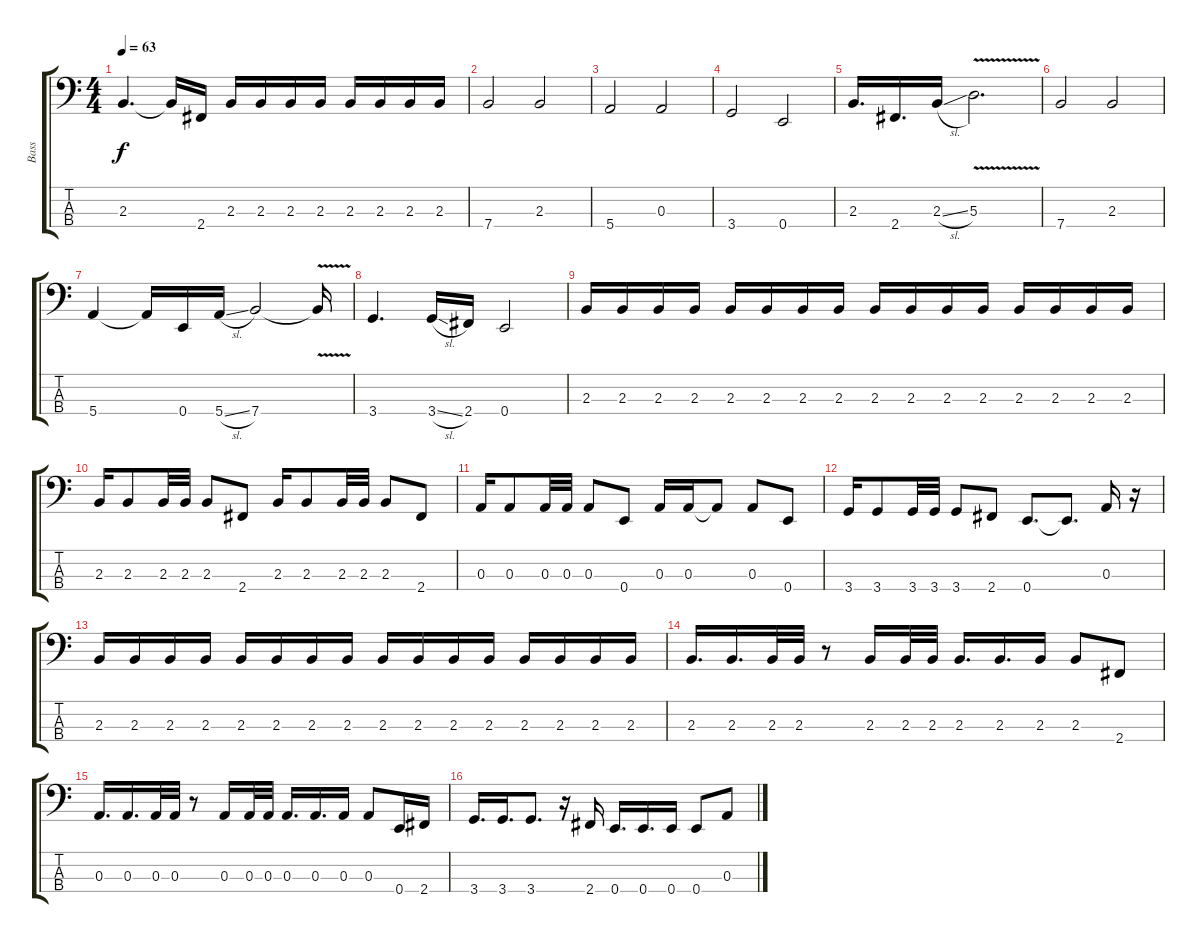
\track ("Bass" "Bass") {instrument electricbasspick}
\staff {score tabs}
\tuning (G2 D2 A1 E1) {hide}
\ts (4 4)
\tempo 63
\clef f4
\ks c
2.3.4{d dy f} 2.3{t}.16 2.4.16 2.3.16 2.3.16 2.3.16 2.3.16 2.3.16 2.3.16 2.3.16 2.3.16 |
7.4.2 2.3.2 |
5.4.2 0.3.2 |
3.4.2 0.4.2 |
2.3.16{d} 2.4.16{d} 2.3{sl}.16 5.3{v}.2{d} |
7.4.2 2.3.2 |
5.4.4 5.4{t}.16 0.4.16 5.4{sl}.16 7.4.2 7.4{v t}.16 |
3.4.4{d} 3.4{sl}.16 2.4.16 0.4.2 |
2.3.16 2.3.16 2.3.16 2.3.16 2.3.16 2.3.16 2.3.16 2.3.16 2.3.16 2.3.16 2.3.16 2.3.16 2.3.16 2.3.16 2.3.16 2.3.16 |
2.3.16 2.3.8 2.3.32 2.3.32 2.3.8 2.4.8 2.3.16 2.3.8 2.3.32 2.3.32 2.3.8 2.4.8 |
0.3.16 0.3.8 0.3.32 0.3.32 0.3.8 0.4.8 0.3.16 0.3.16 0.3{t}.8 0.3.8 0.4.8 |
3.4.16 3.4.8 3.4.32 3.4.32 3.4.8 2.4.8 0.4.8{d} 0.4{t}.8{d} 0.3.16 r.16 |
2.3.16 2.3.16 2.3.16 2.3.16 2.3.16 2.3.16 2.3.16 2.3.16 2.3.16 2.3.16 2.3.16 2.3.16 2.3.16 2.3.16 2.3.16 2.3.16 |
2.3.16{d} 2.3.16{d} 2.3.32 2.3.32 r.8 2.3.16 2.3.32 2.3.32 2.3.16{d} 2.3.16{d} 2.3.16 2.3.8 2.4.8 |
0.3.16{d} 0.3.16{d} 0.3.32 0.3.32 r.8 0.3.16 0.3.32 0.3.32 0.3.16{d} 0.3.16{d} 0.3.16 0.3.8 0.4.16 2.4.16 |
3.4.16{d} 3.4.16{d} 3.4.8{d} r.16 2.4.16 0.4.16{d} 0.4.16{d} 0.4.16 0.4.8 0.3.8
